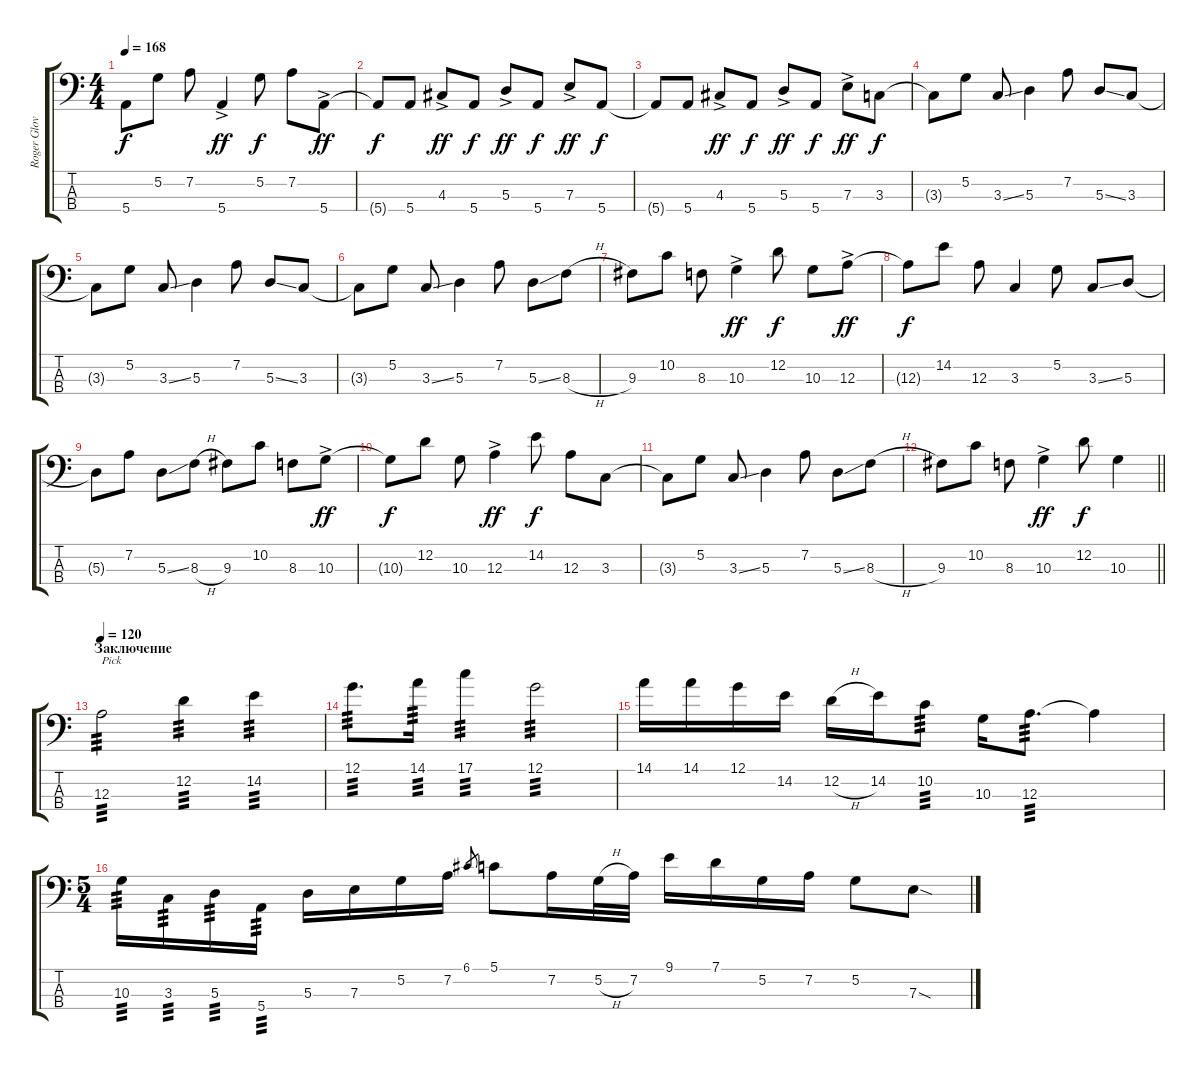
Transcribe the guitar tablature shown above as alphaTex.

\track ("Roger Glover" "Roger Glov") {instrument electricbassfinger}
\staff {score tabs}
\tuning (G2 D2 A1 E1) {hide}
\ts (4 4)
\tempo 168
\clef f4
\ks c
5.4{t}.8{dy f} 5.2.8 7.2.8 5.4{ac}.4{dy ff} 5.2.8{dy f} 7.2.8 5.4{ac}.8{dy ff} |
5.4{t}.8{dy f} 5.4.8 4.3{ac}.8{dy ff} 5.4.8{dy f} 5.3{ac}.8{dy ff} 5.4.8{dy f} 7.3{ac}.8{dy ff} 5.4.8{dy f} |
5.4{t}.8 5.4.8 4.3{ac}.8{dy ff} 5.4.8{dy f} 5.3{ac}.8{dy ff} 5.4.8{dy f} 7.3{ac}.8{dy ff} 3.3.8{dy f} |
3.3{t}.8 5.2.8 3.3{ss}.8 5.3.4 7.2.8 5.3{ss}.8 3.3.8 |
3.3{t}.8 5.2.8 3.3{ss}.8 5.3.4 7.2.8 5.3{ss}.8 3.3.8 |
3.3{t}.8 5.2.8 3.3{ss}.8 5.3.4 7.2.8 5.3{ss}.8 8.3{h}.8 |
9.3.8 10.2.8 8.3.8 10.3{ac}.4{dy ff} 12.2.8{dy f} 10.3.8 12.3{ac}.8{dy ff} |
12.3{t}.8{dy f} 14.2.8 12.3.8 3.3.4 5.2.8 3.3{ss}.8 5.3.8 |
5.3{t}.8 7.2.8 5.3{ss}.8 8.3{h}.8 9.3.8 10.2.8 8.3.8 10.3{ac}.8{dy ff} |
10.3{t}.8{dy f} 12.2.8 10.3.8 12.3{ac}.4{dy ff} 14.2.8{dy f} 12.3.8 3.3.8 |
3.3{t}.8 5.2.8 3.3{ss}.8 5.3.4 7.2.8 5.3{ss}.8 8.3{h}.8 |
\barLineRight lightlight
9.3.8 10.2.8 8.3.8 10.3{ac}.4{dy ff} 12.2.8{dy f} 10.3.4 |
\section ("" "Заключение")
\tempo 120
12.3.2{txt "Pick" tp 3 instrument electricbasspick} 12.2.4{tp 3} 14.2.4{tp 3} |
12.1.8{d tp 3} 14.1.16{tp 3} 17.1.4{tp 3} 12.1.2{tp 3} |
14.1.16 14.1.16 12.1.16 14.2.16 12.2{h}.16 14.2.16 10.2.8{tp 3} 10.3.16 12.3.8{d tp 3} 12.3{t}.4 |
\ts (5 4)
10.3.16{tp 3} 3.3.16{tp 3} 5.3.16{tp 3} 5.4.16{tp 3} 5.3.16 7.3.16 5.2.16 7.2.16 6.1.8{gr} 5.1.8 7.2.16 5.2{h}.32 7.2.32 9.1.16 7.1.16 5.2.16 7.2.16 5.2.8 7.3{sod}.8
